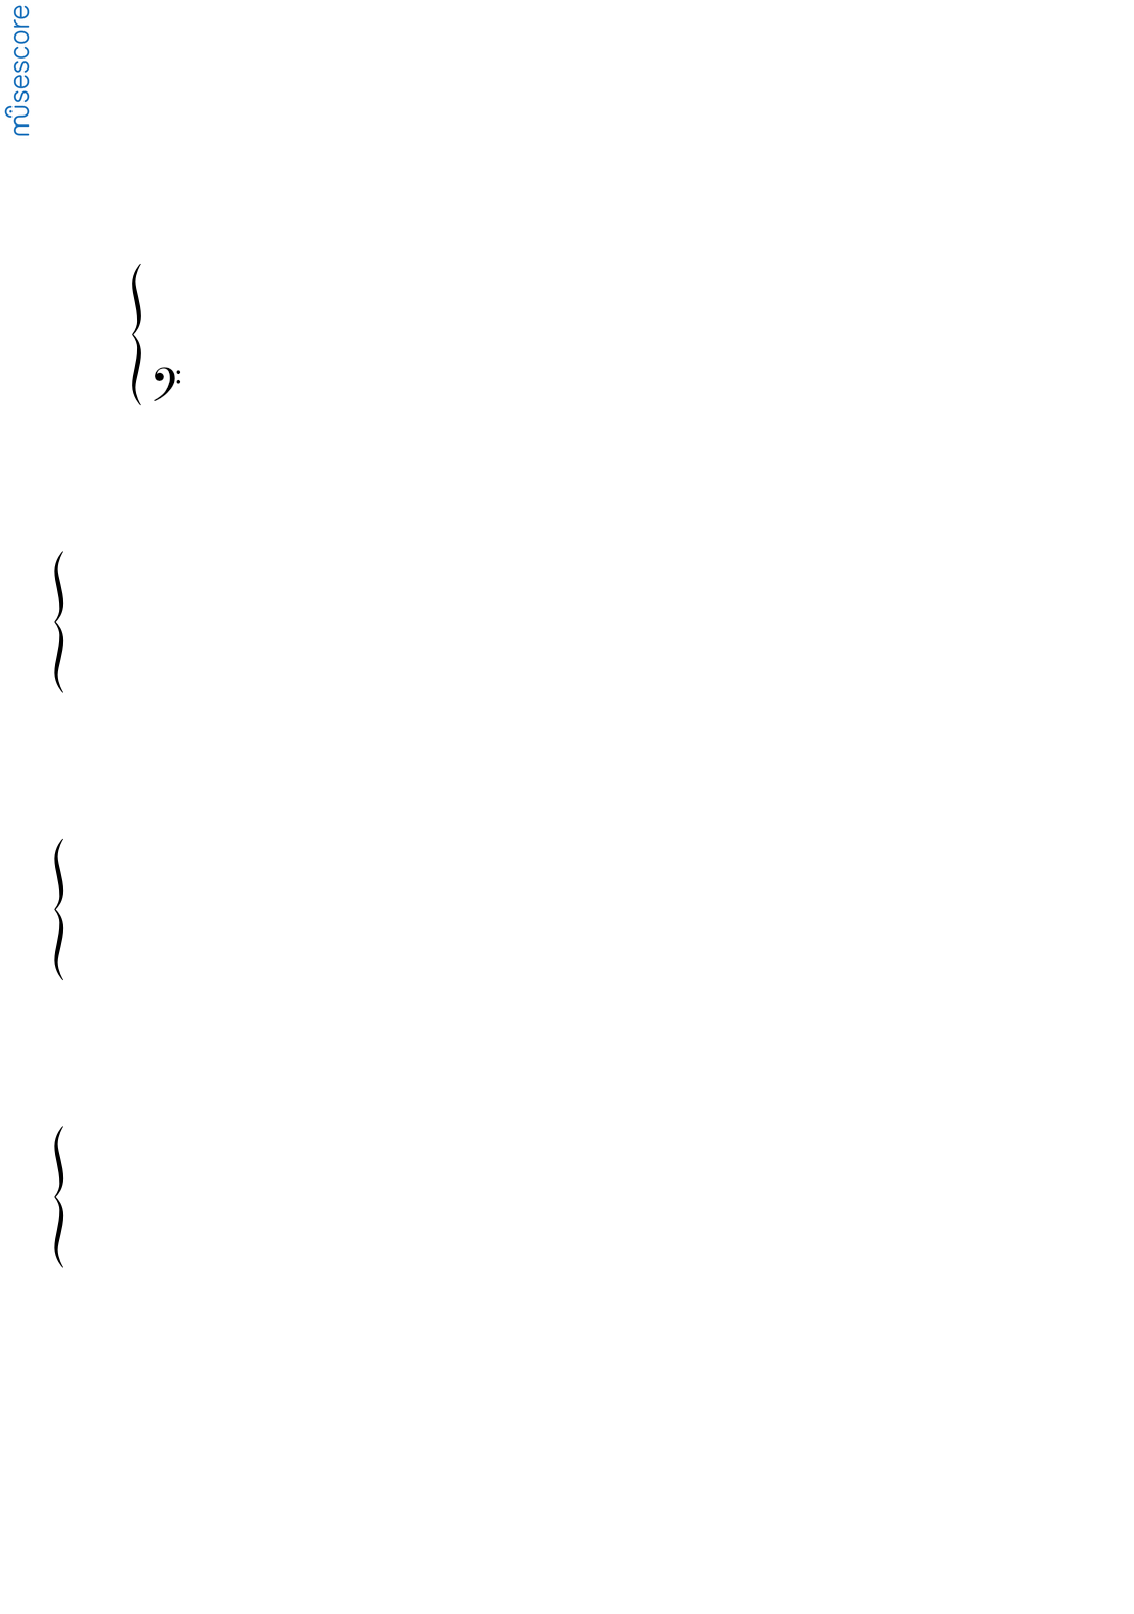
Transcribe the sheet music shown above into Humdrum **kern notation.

**kern	**kern	**dynam
*part1	*part1	*part1
*staff2	*staff1	*staff1/2
*I"11.	*	*
*stria5	*stria5	*
*clefG2	*clefG2	*
*k[]	*k[]	*
*M2/4	*M2/4	*
=1	=1	=1
!	!LO:TX:a:B:color=#FFFFFF:t=Allegretto	!
!	!	!LO:DY:b
!	!	!LO:DY:n=1:b
16cci\LL	(16gggi\LL	p other-dynamics
16eei\J	16eeei\J	.
8gg'i\J	8ccci\J)	.
16gi\LL	(16eeei\LL	.
16cci\J	16ccci\J	.
8ee'i\J	8ggi\J)	.
=2	=2	=2
16ei/LL	(16ccci\LL	.
16gi/J	16ggi\J	.
8cc'i/J	8eei\J)	.
16ci/LL	(16ggi\LL	.
16ei/J	16eei\J	.
8g>'i/J	8cci\J)	.
=3	=3	=3
!	!LO:TX:b:i:color=#FFFFFF:t=cresc.	!
4a>'i/	4cci\' 4ff#Xi\'	.
4g#X>'i/	4cci\' 4ffni\'	.
=4	=4	=4
4g>'i/	4cci\' 4eei\'	.
4f#X'i/	4cci\' 4ee-Xi\' 4aai\'	.
=5	=5	=5
4g'i/	4cci\z<' 4ddi\z<'	.
4r	4r	.
=6	=6	=6
4Gi/' 4fi/'	4bi\ 4ggi\	.
4r;<	4r;<	.
=7!|:	=7!|:	=7!|:
!	!	!LO:DY:b
8ci/' 8ei/'	(16cci\LL	p
.	16eei\J	.
8r	8gg'i\J)	.
!	!	!LO:DY:b
4r	8gg'i\L	other-dynamics
.	8gg'i\J	.
=8	=8	=8
8ci/' 8ei/' 8gi/'	16eei\LL	.
.	16ggi\J	.
8r	8ccc'i\J	.
4r	8ccc'i\L	.
.	8ccc'i\J	.
!!LO:LB:g=z
=9	=9	=9
!	!	!LO:HP:b
8ci/' 8fi/' 8ai/'	(16ccci\LL	>
.	16aai\J	.
8r	8ffi\J)	.
8ci/' 8fi/' 8a-Xi/'	(16ccci\LL	.
.	16aa-Xi\J	.
8r	8ffi\J)	.
.	.	]
=10	=10	=10
4ci/ 4ei/ 4gi/	(16ccci\LL	.
.	16ggi\J	.
.	8ee'i\J)	.
4r	8ee'i\L	.
.	8ee'i\J	.
=11	=11	=11
8Bi/' 8gi/'	(16ggi\LL	.
.	16ffi\J	.
8r	8dd'i\J)	.
8Bi/' 8gi/'	(16ggi\LL	.
.	16ffi\J	.
8r	8dd'i\J)	.
=12	=12	=12
4ci/ 4ei/	(16aai\LL	.
.	16ggi\J	.
.	8cc'i\J)	.
4r	8cc'i\L	.
.	8cc'i\J	.
=13	=13	=13
8ci/' 8f#Xi/'	(16eei\LL	.
.	16ddi\J	.
8r	8a'i\J)	.
8ci/' 8fni/'	(16cci/LL	.
.	16bi/J	.
8r	8g'i/J)	.
=14	=14	=14
8ci/' 8ei/'	4cci\	.
8r	.	.
*clefF4	*	*
8C'i/	4r	.
8r	.	.
=15:|!|:	=15:|!|:	=15:|!|:
*clefG2	*	*
!	!	!LO:DY:b
16Ai/LL	(4cci\ 4eei\	mf
16ci/J	.	.
8ei/J	.	.
8e'i/L	4ai\ 4cci\)	.
8e'i/J	.	.
!!LO:LB:g=z
=16	=16	=16
16Ai/LL	(4cci\ 4eei\	.
16ci/J	.	.
8e'i/J	.	.
8e'i/L	4ai\ 4cci\)	.
8e'i/J	.	.
=17	=17	=17
16di/LL	(4ffi\^ 4aai\^	.
16fi/J	.	.
8a'i/J	.	.
16di/LL	4ddi\ 4ffi\)	.
16fi/J	.	.
8a'i/J	.	.
=18	=18	=18
16Ai/LL	2cci\ 2eei\	.
16ci/J	.	.
8e'i/J	.	.
8e'i/L	.	.
8e'i/J	.	.
=19	=19	=19
!	!LO:TX:b:i:color=#FFFFFF:t=cresc.	!
16Gi/LL	(16eei\LL	.
16ci/J	16cci\J	.
8e'i/J	8gi\J)	.
16ci/LL	(16ggi\LL	.
16ei/J	16eei\J	.
8g'i/J	8cci\J)	.
=20	=20	=20
16ei/LL	(16ccci\LL	.
16gi/J	16ggi\J	.
8cc'i/J	8eei\J)	.
16gi\LL	(16eeei\LL	.
16cci\J	16ccci\J	.
8ee'i\J	8ggi\J)	.
=21	=21	=21
*	*8va	*
!	!	!LO:DY:b
8gi/	16gggi\LL	f
.	16fffi\	.
8r	16eeei\	.
.	16dddi\JJ	.
4Gi/ 4fi/	16eeei\LL	.
.	16dddi\	.
.	16ccci\	.
.	16bbi\JJ	.
=22	=22	=22
8ci/ 8ei/	4ccci\	.
8r	.	.
*clefF4	*	*
*	*X8va	*
8Ci/	4r	.
8r	.	.
!!LO:LB:g=z
=23:|!	=23:|!	=23:|!
*clefG2	*	*
*	*8va	*
4ci/ 4ei/	16ccci\LL	.
.	16eeei\J	.
.	8ggg'i\J	.
4r	8ggg'i\L	.
.	8ggg'i\J	.
=24	=24	=24
16Gi/LL	(4gggi\	.
16Bi/J	.	.
8d>'i/J	.	.
8d>'i/L	4bbi\)	.
8d>'i/J	.	.
=25	=25	=25
4ci/ 4ei/	(16ccci\LL	.
.	16eeei\J	.
.	8ggg'i\J)	.
4r	8ggg'i\L	.
.	8ggg'i\J	.
=26	=26	=26
!	!	!LO:HP:b
16Gi/LL	(4gggi\	>
16Bi/J	.	.
8d>'i/J	.	.
8d>'i/L	4bbi\)	.
8d>'i/J	.	.
.	.	]
=27	=27	=27
8ci/ 8ei/	(16ccci\LL	.
.	16eeei\J	.
8r	8ggg'i\J)	.
!	!LO:TX:b:i:color=#FFFFFF:t=cresc.	!
16di/LL	(16bbi\LL	.
16Bi/J	16dddi\J	.
8G'i/J	8ggg'i\J)	.
=28	=28	=28
16ei/LL	(16ccci\LL	.
16ci/J	16eeei\J	.
8G'i/J	8ggg'i\J)	.
16di/LL	(16bbi\LL	.
16Bi/J	16dddi\J	.
8G'i/J	8ggg'i\J)	.
=29	=29	=29
8ci/ 8ei/	8ccci\	.
*	*X8va	*
8r	8r	.
*clefF4	*	*
!	!	!LO:DY:b
4Ci\ 4Gi\	4ei/ 4cci/	f
=30	=30	=30
4Ci\ 4Gi\	4ei/ 4cci/	.
4r	4r	.
==	==	==
*-	*-	*-
